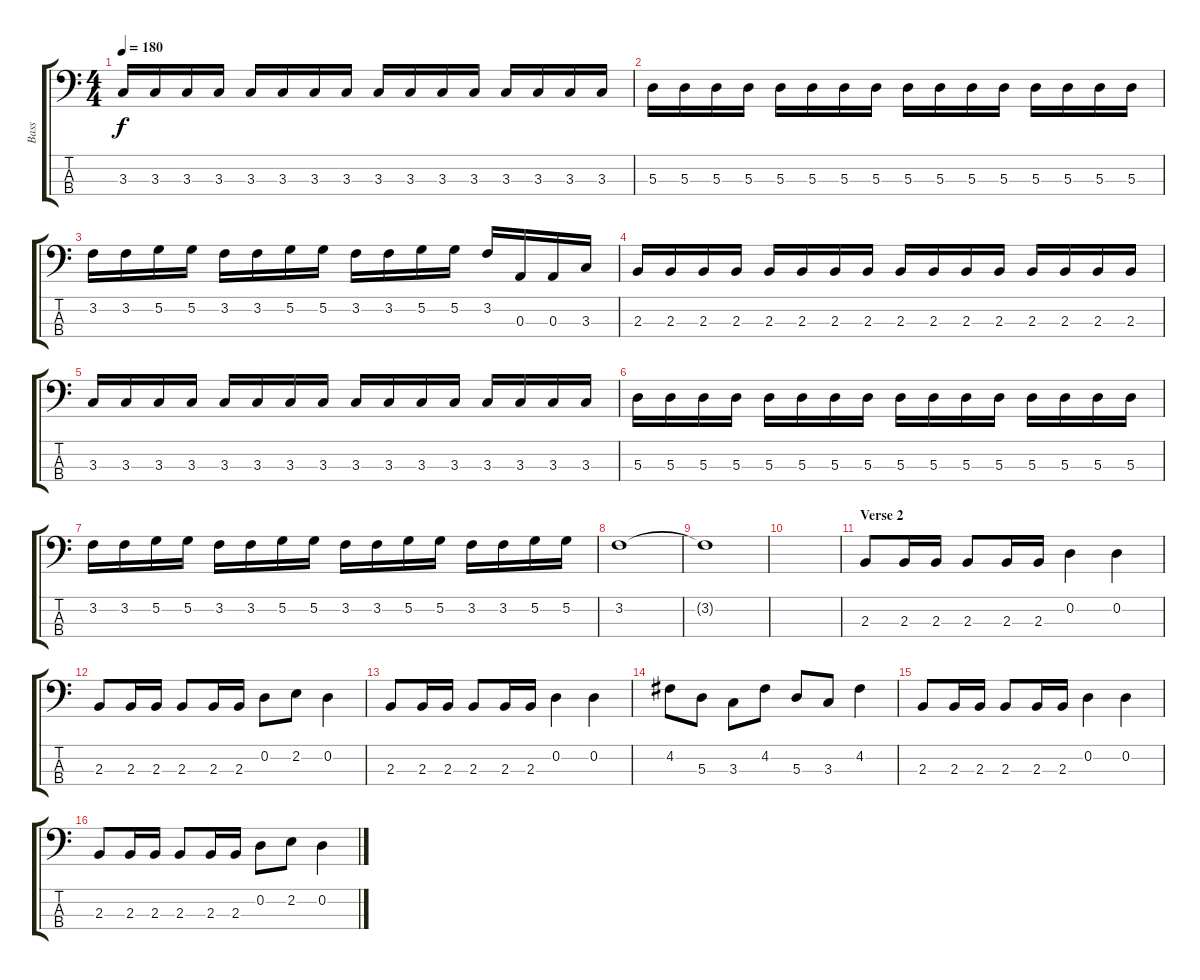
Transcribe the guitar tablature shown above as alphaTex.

\track ("Bass" "Bass") {instrument electricbassfinger}
\staff {score tabs}
\tuning (G2 D2 A1 E1) {hide}
\ts (4 4)
\tempo 180
\clef f4
\ks c
3.3.16{dy f} 3.3.16 3.3.16 3.3.16 3.3.16 3.3.16 3.3.16 3.3.16 3.3.16 3.3.16 3.3.16 3.3.16 3.3.16 3.3.16 3.3.16 3.3.16 |
5.3.16 5.3.16 5.3.16 5.3.16 5.3.16 5.3.16 5.3.16 5.3.16 5.3.16 5.3.16 5.3.16 5.3.16 5.3.16 5.3.16 5.3.16 5.3.16 |
3.2.16 3.2.16 5.2.16 5.2.16 3.2.16 3.2.16 5.2.16 5.2.16 3.2.16 3.2.16 5.2.16 5.2.16 3.2.16 0.3.16 0.3.16 3.3.16 |
2.3.16 2.3.16 2.3.16 2.3.16 2.3.16 2.3.16 2.3.16 2.3.16 2.3.16 2.3.16 2.3.16 2.3.16 2.3.16 2.3.16 2.3.16 2.3.16 |
3.3.16 3.3.16 3.3.16 3.3.16 3.3.16 3.3.16 3.3.16 3.3.16 3.3.16 3.3.16 3.3.16 3.3.16 3.3.16 3.3.16 3.3.16 3.3.16 |
5.3.16 5.3.16 5.3.16 5.3.16 5.3.16 5.3.16 5.3.16 5.3.16 5.3.16 5.3.16 5.3.16 5.3.16 5.3.16 5.3.16 5.3.16 5.3.16 |
3.2.16 3.2.16 5.2.16 5.2.16 3.2.16 3.2.16 5.2.16 5.2.16 3.2.16 3.2.16 5.2.16 5.2.16 3.2.16 3.2.16 5.2.16 5.2.16 |
3.2.1 |
3.2{t}.1 |
|
\section ("" "Verse 2")
2.3.8 2.3.16 2.3.16 2.3.8 2.3.16 2.3.16 0.2.4 0.2.4 |
2.3.8 2.3.16 2.3.16 2.3.8 2.3.16 2.3.16 0.2.8 2.2.8 0.2.4 |
2.3.8 2.3.16 2.3.16 2.3.8 2.3.16 2.3.16 0.2.4 0.2.4 |
4.2.8 5.3.8 3.3.8 4.2.8 5.3.8 3.3.8 4.2.4 |
2.3.8 2.3.16 2.3.16 2.3.8 2.3.16 2.3.16 0.2.4 0.2.4 |
2.3.8 2.3.16 2.3.16 2.3.8 2.3.16 2.3.16 0.2.8 2.2.8 0.2.4
